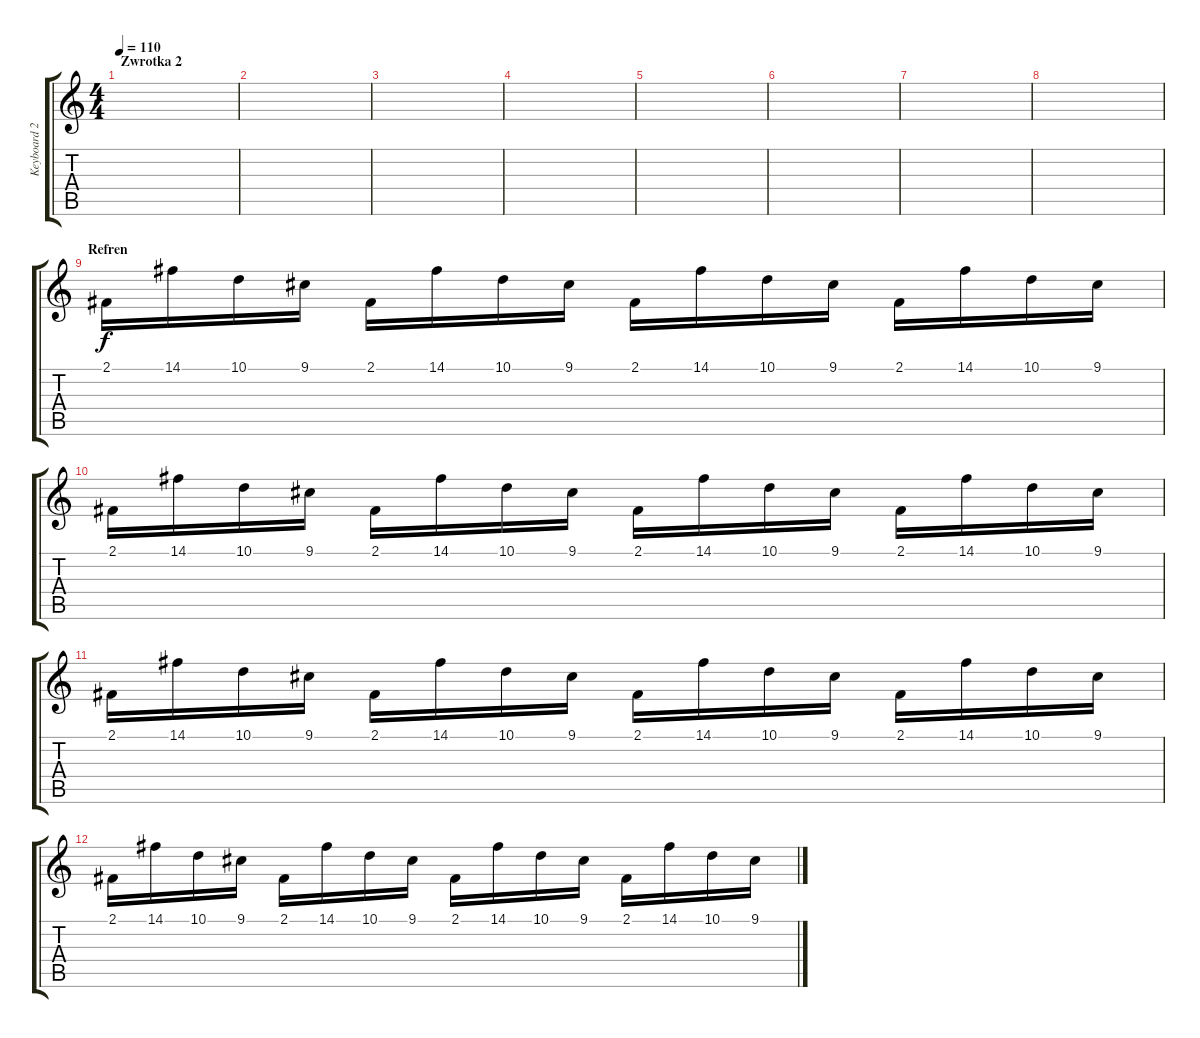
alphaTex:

\track ("Keyboard 2" "Keyboard 2") {instrument pad4choir}
\staff {score tabs}
\tuning (E4 B3 G3 D3 A2 E2) {hide}
\ts (4 4)
\section ("" "Zwrotka 2")
\tempo 110
\clef g2
\ks c
|
|
|
|
|
|
|
|
\section ("" "Refren")
2.1.16 14.1.16 10.1.16 9.1.16 2.1.16 14.1.16 10.1.16 9.1.16 2.1.16 14.1.16 10.1.16 9.1.16 2.1.16 14.1.16 10.1.16 9.1.16 |
2.1.16 14.1.16 10.1.16 9.1.16 2.1.16 14.1.16 10.1.16 9.1.16 2.1.16 14.1.16 10.1.16 9.1.16 2.1.16 14.1.16 10.1.16 9.1.16 |
2.1.16 14.1.16 10.1.16 9.1.16 2.1.16 14.1.16 10.1.16 9.1.16 2.1.16 14.1.16 10.1.16 9.1.16 2.1.16 14.1.16 10.1.16 9.1.16 |
2.1.16 14.1.16 10.1.16 9.1.16 2.1.16 14.1.16 10.1.16 9.1.16 2.1.16 14.1.16 10.1.16 9.1.16 2.1.16 14.1.16 10.1.16 9.1.16
